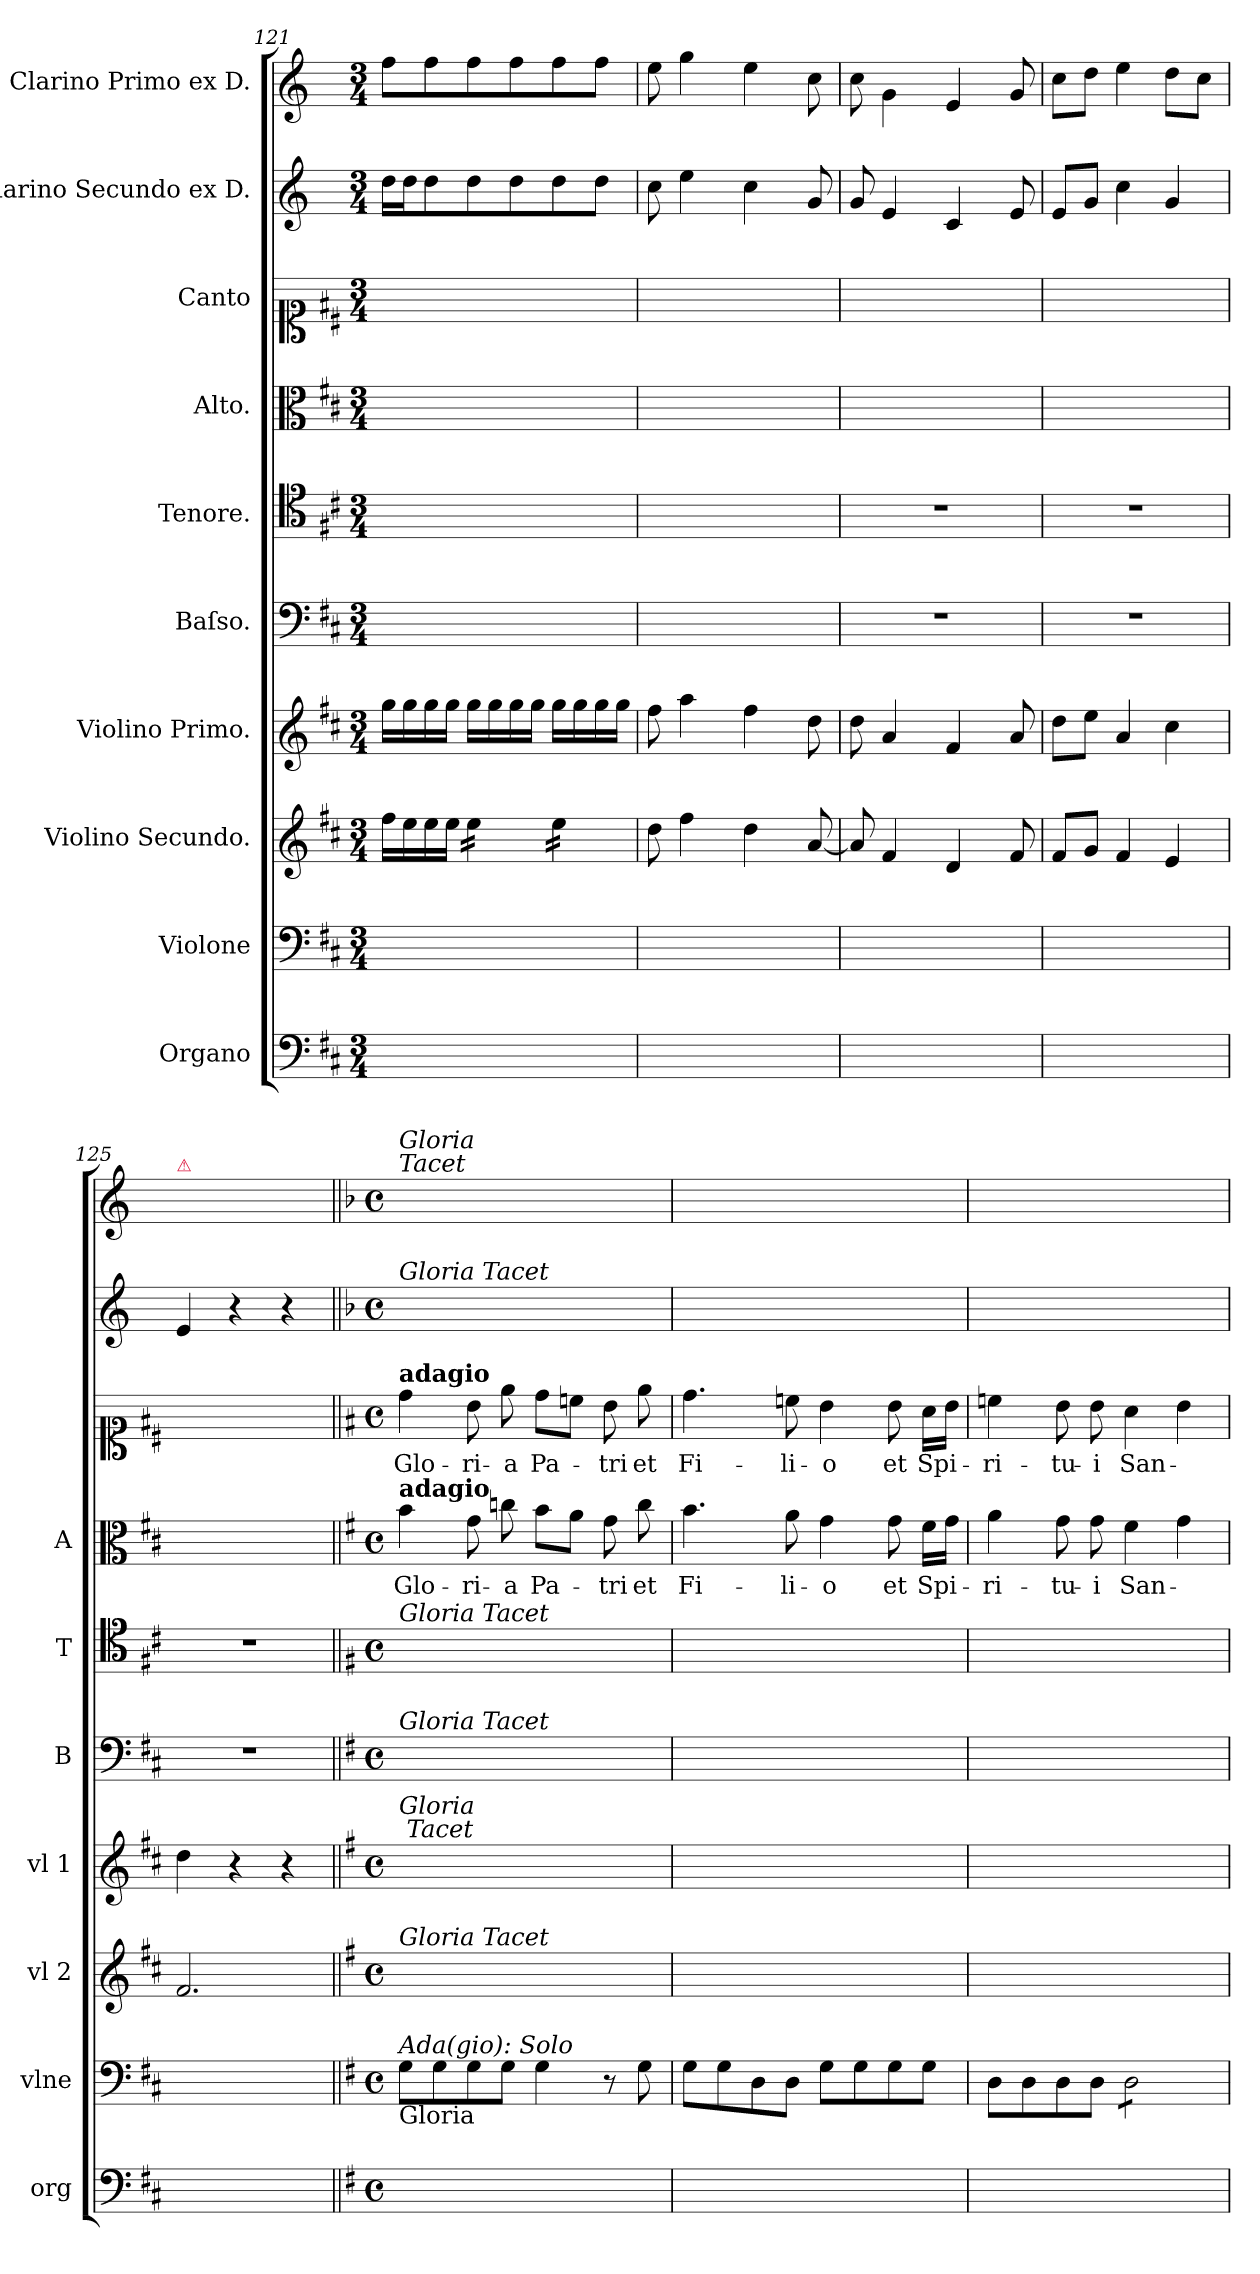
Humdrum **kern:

**kern	**kern	**kern	**kern	**kern	**kern	**kern	**text	**kern	**text	**kern	**kern
*part10	*part9	*part8	*part7	*part6	*part5	*part4	*part4	*part3	*part3	*part2	*part1
*staff10	*staff9	*staff8	*staff7	*staff6	*staff5	*staff4	*staff4	*staff3	*staff3	*staff2	*staff1
*I"Organo	*I"Violone	*I"Violino Secundo.	*I"Violino Primo.	*I"Baſso.	*I"Tenore.	*I"Alto.	*	*I"Canto	*	*I"Clarino Secundo ex D.	*I"Clarino Primo ex D.
*I'org	*I'vlne	*I'vl 2	*I'vl 1	*I'B	*I'T	*I'A	*	*	*	*	*
*clefF4	*clefF4	*clefG2	*clefG2	*clefF4	*clefC4	*clefC3	*	*clefC1	*	*clefG2	*clefG2
*	*	*	*	*	*	*	*	*	*	*ITrd-1c-2	*ITrd-1c-2
*k[f#c#]	*k[f#c#]	*k[f#c#]	*k[f#c#]	*k[f#c#]	*k[f#c#]	*k[f#c#]	*	*k[f#c#]	*	*k[f#c#]	*k[f#c#]
*M3/4	*M3/4	*M3/4	*M3/4	*M3/4	*M3/4	*M3/4	*	*M3/4	*	*M3/4	*M3/4
=121	=121	=121	=121	=121	=121	=121	=121	=121	=121	=121	=121
2.ryy	4E\yy	16ff#\LL	16gg\LL	2.ryy	2.ryy	2.ryy	.	2.ryy	.	16ee\LL	8gg\L
.	.	16ee\	16gg\	.	.	.	.	.	.	16ee\J	.
.	.	16ee\	16gg\	.	.	.	.	.	.	8ee\	8gg\
.	.	16ee\JJ	16gg\JJ	.	.	.	.	.	.	.	.
*	*	*tremolo	*	*	*	*	*	*	*	*	*
.	4ryy	16ee\LL	16gg\LL	.	.	.	.	.	.	8ee\	8gg\
.	.	16ee\	16gg\	.	.	.	.	.	.	.	.
.	.	16ee\	16gg\	.	.	.	.	.	.	8ee\	8gg\
.	.	16ee\JJ	16gg\JJ	.	.	.	.	.	.	.	.
.	4A\yy	16ee\LL	16gg\LL	.	.	.	.	.	.	8ee\	8gg\
.	.	16ee\	16gg\	.	.	.	.	.	.	.	.
.	.	16ee\	16gg\	.	.	.	.	.	.	8ee\J	8gg\J
.	.	16ee\JJ	16gg\JJ	.	.	.	.	.	.	.	.
*	*	*Xtremolo	*	*	*	*	*	*	*	*	*
=122	=122	=122	=122	=122	=122	=122	=122	=122	=122	=122	=122
2.ryy	4D\yy	8dd\	8ff#\	2.ryy	2.ryy	2.ryy	.	2.ryy	.	8dd\	8ff#\
.	.	4ff#\	4aa\	.	.	.	.	.	.	4ff#\	4aa\
.	4ryy	.	.	.	.	.	.	.	.	.	.
.	.	4dd\	4ff#\	.	.	.	.	.	.	4dd\	4ff#\
.	4ryy	.	.	.	.	.	.	.	.	.	.
.	.	[8a/	8dd\	.	.	.	.	.	.	8a/	8dd\
=123	=123	=123	=123	=123	=123	=123	=123	=123	=123	=123	=123
2.ryy	4D\yy	8a/]	8dd\	2.r	2.r	2.ryy	.	2.ryy	.	8a/	8dd\
.	.	4f#/	4a/	.	.	.	.	.	.	4f#/	4a\
.	4ryy	.	.	.	.	.	.	.	.	.	.
.	.	4d/	4f#/	.	.	.	.	.	.	4d/	4f#/
.	4ryy	.	.	.	.	.	.	.	.	.	.
.	.	8f#/	8a/	.	.	.	.	.	.	8f#/	8a/
=124	=124	=124	=124	=124	=124	=124	=124	=124	=124	=124	=124
2.ryy	8D\Lyy	8f#/L	8dd\L	2.r	2.r	2.ryy	.	2.ryy	.	8f#/L	8dd\L
.	8G\Jyy	8g/J	8ee\J	.	.	.	.	.	.	8a/J	8ee\J
.	4A\yy	4f#/	4a/	.	.	.	.	.	.	4dd\	4ff#\
.	4AA/yy	4e/	4cc#\	.	.	.	.	.	.	4a/	8ee\L
.	.	.	.	.	.	.	.	.	.	.	8dd\J
=125	=125	=125	=125	=125	=125	=125	=125	=125	=125	=125	=125
!	!	!	!	!	!	!	!	!	!	!	!LO:TX:a:color=crimson:t=⚠
2.ryy	4D\yy	2.f#/	4dd\	2.r	2.r	2.ryy	.	2.ryy	.	4f#/	2dd\yy
.	4ryy	.	4r	.	.	.	.	.	.	4r	.
.	4ryy	.	4r	.	.	.	.	.	.	4r	4ryy
=126||	=126||	=126||	=126||	=126||	=126||	=126||	=126||	=126||	=126||	=126||	=126||
*k[f#]	*k[f#]	*k[f#]	*k[f#]	*k[f#]	*k[f#]	*k[f#]	*	*k[f#]	*	*k[f#]	*k[f#]
*M4/4	*M4/4	*M4/4	*M4/4	*M4/4	*M4/4	*M4/4	*	*M4/4	*	*M4/4	*M4/4
*met(c)	*met(c)	*met(c)	*met(c)	*met(c)	*met(c)	*met(c)	*	*met(c)	*	*met(c)	*met(c)
!	!	!	!	!	!	!	!	!	!	!	!LO:TX:a:i:t=Gloria\nTacet
!	!	!	!	!	!	!	!	!	!	!LO:TX:a:i:t=Gloria Tacet	!
!	!	!	!	!	!	!	!	!LO:TX:a:B:t=adagio	!	!	!
!	!	!	!	!	!	!LO:TX:a:B:t=adagio	!	!	!	!	!
!	!	!	!	!	!LO:TX:a:i:t=Gloria Tacet	!	!	!	!	!	!
!	!	!	!	!LO:TX:a:i:t=Gloria Tacet	!	!	!	!	!	!	!
!	!	!	!LO:TX:a:i:t=Gloria \n Tacet	!	!	!	!	!	!	!	!
!	!	!LO:TX:a:i:t=Gloria Tacet	!	!	!	!	!	!	!	!	!
!	!LO:TX:a:i:t=Ada(gio)&colon; Solo	!	!	!	!	!	!	!	!	!	!
!	!LO:TX:b:t=Gloria	!	!	!	!	!	!	!	!	!	!
1ryy	8G\L	1ryy	1ryy	1ryy	1ryy	4b\	Glo-	4dd\	Glo-	1ryy	1ryy
.	8G\	.	.	.	.	.	.	.	.	.	.
.	8G\	.	.	.	.	8g\	-ri-	8b\	-ri-	.	.
.	8G\J	.	.	.	.	8ccn\	-a	8ee\	-a	.	.
.	4G\	.	.	.	.	8b\L	Pa-	8dd\L	Pa-	.	.
.	.	.	.	.	.	8a\J	.	8ccn\J	.	.	.
.	8r	.	.	.	.	8g\	-tri	8b\	-tri	.	.
.	8G\	.	.	.	.	8cc\	et	8ee\	et	.	.
=127	=127	=127	=127	=127	=127	=127	=127	=127	=127	=127	=127
1ryy	8G\L	1ryy	1ryy	1ryy	1ryy	4.b\	Fi-	4.dd\	Fi-	1ryy	1ryy
.	8G\	.	.	.	.	.	.	.	.	.	.
.	8D\	.	.	.	.	.	.	.	.	.	.
.	8D\J	.	.	.	.	8a\	-li-	8ccn\	-li-	.	.
.	8G\L	.	.	.	.	4g\	-o	4b\	-o	.	.
.	8G\	.	.	.	.	.	.	.	.	.	.
.	8G\	.	.	.	.	8g\	et	8b\	et	.	.
.	8G\J	.	.	.	.	16f#\LL	Spi-	16a\LL	Spi-	.	.
.	.	.	.	.	.	16g\JJ	.	16b\JJ	.	.	.
=128	=128	=128	=128	=128	=128	=128	=128	=128	=128	=128	=128
1ryy	8D\L	1ryy	1ryy	1ryy	1ryy	4a\	-ri-	4ccn\	-ri-	1ryy	1ryy
.	8D\	.	.	.	.	.	.	.	.	.	.
.	8D\	.	.	.	.	8g\	-tu-	8b\	-tu-	.	.
.	8D\J	.	.	.	.	8g\	-i	8b\	-i	.	.
*	*tremolo	*	*	*	*	*	*	*	*	*	*
.	8D\L	.	.	.	.	4f#\	San-	4a\	San-	.	.
.	8D\	.	.	.	.	.	.	.	.	.	.
.	8D\	.	.	.	.	4g\	.	4b\	.	.	.
.	8D\J	.	.	.	.	.	.	.	.	.	.
*	*Xtremolo	*	*	*	*	*	*	*	*	*	*
=	=	=	=	=	=	=	=	=	=	=	=
*-	*-	*-	*-	*-	*-	*-	*-	*-	*-	*-	*-
